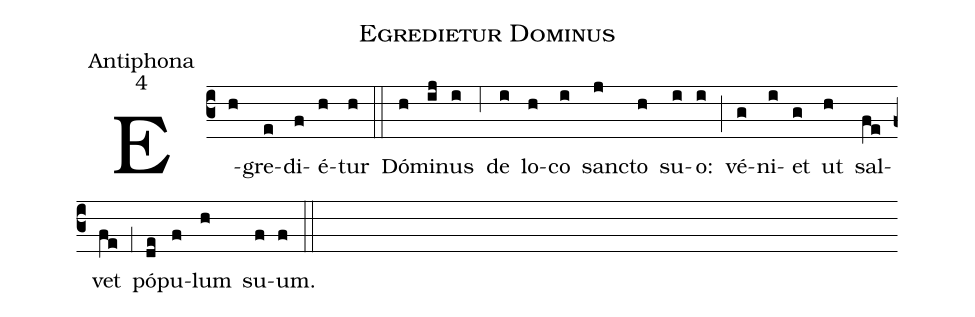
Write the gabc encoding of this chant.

name:Egredietur Dominus;
office-part:Antiphona;
mode:4;
%%
(c3) E(h)gre(e)di(f)é(h)tur(h) (::)
Dó(h)mi(ij)nus(i) (,6) de(i) lo(h)co(i) san(j)cto(h) su(i)o:(i) (;) vé(g)ni(i)et(g) ut(h) sal(fe)vet(fe) (,1) pó(de)pu(f)lum(h) su(f)um.(f) (::)
